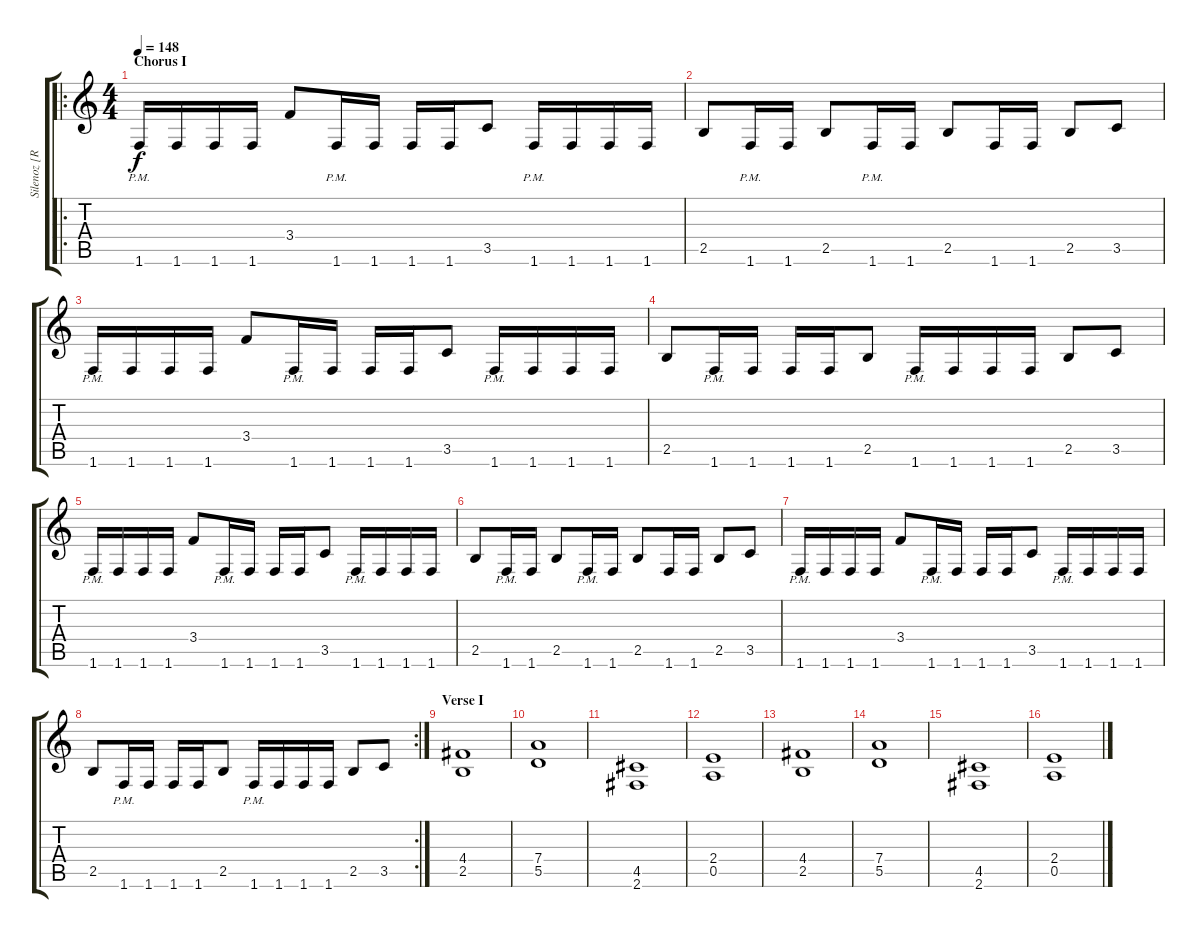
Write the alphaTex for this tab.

\track ("Silenoz [Rhythm Guitar]" "Silenoz [R") {instrument distortionguitar}
\staff {score tabs}
\tuning (E4 B3 G3 D3 A2 E2) {hide}
\ro
\ts (4 4)
\section ("" "Chorus I")
\tempo 148
\clef g2
\ks c
1.6{pm}.16{dy f} 1.6.16 1.6.16 1.6.16 3.4.8 1.6{pm}.16 1.6.16 1.6.16 1.6.16 3.5.8 1.6{pm}.16 1.6.16 1.6.16 1.6.16 |
2.5.8 1.6{pm}.16 1.6.16 2.5.8 1.6{pm}.16 1.6.16 2.5.8 1.6.16 1.6.16 2.5.8 3.5.8 |
1.6{pm}.16 1.6.16 1.6.16 1.6.16 3.4.8 1.6{pm}.16 1.6.16 1.6.16 1.6.16 3.5.8 1.6{pm}.16 1.6.16 1.6.16 1.6.16 |
2.5.8 1.6{pm}.16 1.6.16 1.6.16 1.6.16 2.5.8 1.6{pm}.16 1.6.16 1.6.16 1.6.16 2.5.8 3.5.8 |
1.6{pm}.16 1.6.16 1.6.16 1.6.16 3.4.8 1.6{pm}.16 1.6.16 1.6.16 1.6.16 3.5.8 1.6{pm}.16 1.6.16 1.6.16 1.6.16 |
2.5.8 1.6{pm}.16 1.6.16 2.5.8 1.6{pm}.16 1.6.16 2.5.8 1.6.16 1.6.16 2.5.8 3.5.8 |
1.6{pm}.16 1.6.16 1.6.16 1.6.16 3.4.8 1.6{pm}.16 1.6.16 1.6.16 1.6.16 3.5.8 1.6{pm}.16 1.6.16 1.6.16 1.6.16 |
\rc 2
2.5.8 1.6{pm}.16 1.6.16 1.6.16 1.6.16 2.5.8 1.6{pm}.16 1.6.16 1.6.16 1.6.16 2.5.8 3.5.8 |
\section ("" "Verse I")
(4.4 2.5).1 |
(7.4 5.5).1 |
(4.5 2.6).1 |
(2.4 0.5).1 |
(4.4 2.5).1 |
(7.4 5.5).1 |
(4.5 2.6).1 |
(2.4 0.5).1
